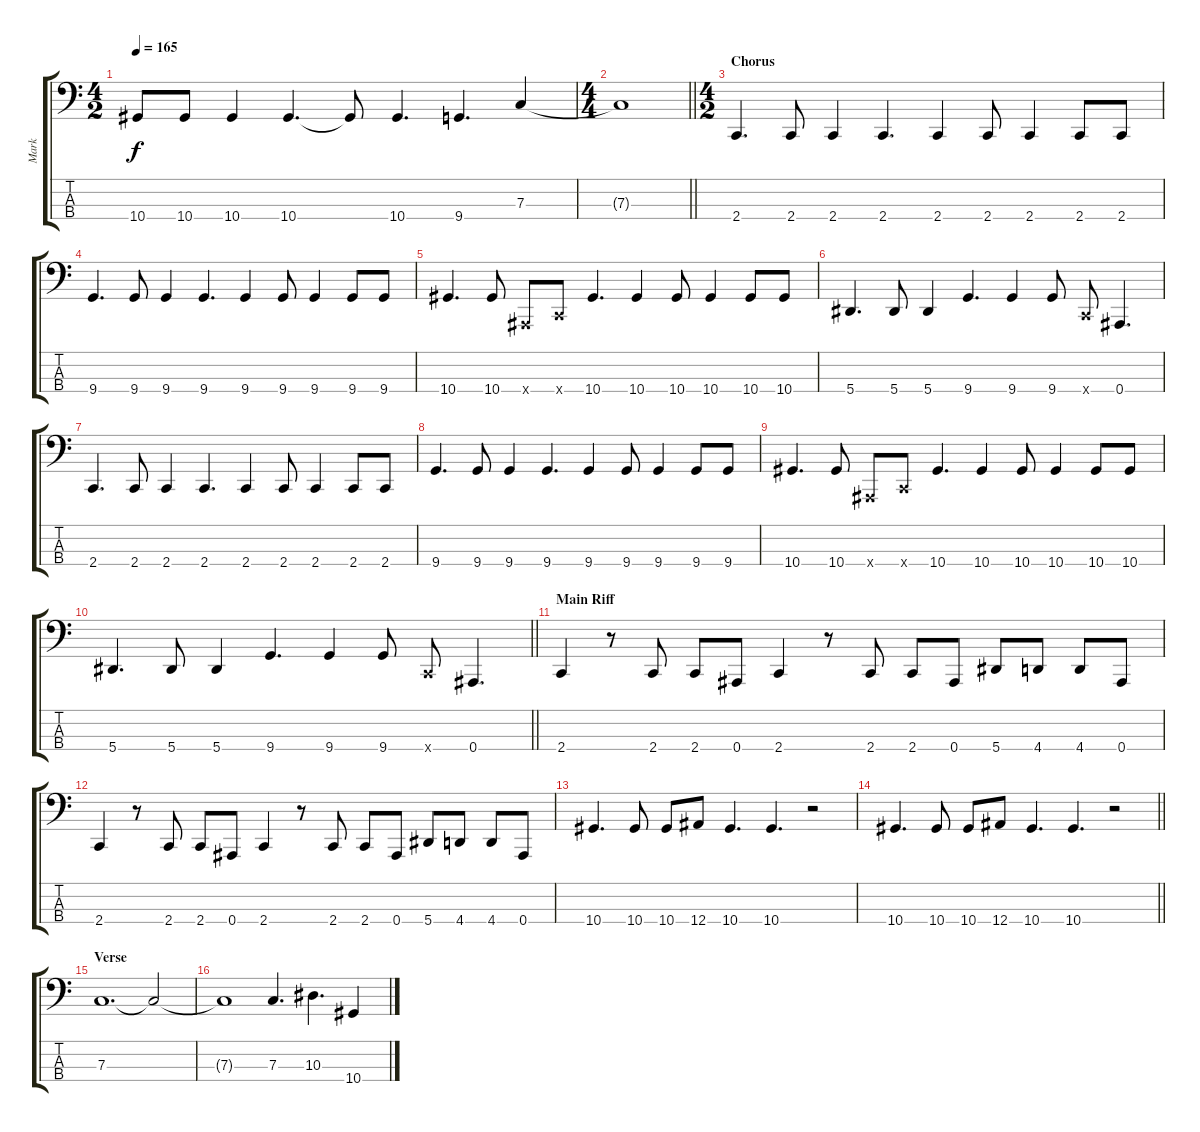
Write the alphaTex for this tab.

\track ("Mark" "Mark") {instrument electricbassfinger}
\staff {score tabs}
\tuning (Eb2 Bb1 F1 Bb0) {hide}
\ts (4 2)
\tempo 165
\clef f4
\ks c
10.4{t}.8{dy f} 10.4.8 10.4.4 10.4.4{d} 10.4{t}.8 10.4.4{d} 9.4.4{d} 7.3.4 |
\ts (4 4)
\barLineRight lightlight
7.3{t}.1 |
\ts (4 2)
\section ("" "Chorus")
2.4.4{d} 2.4.8 2.4.4 2.4.4{d} 2.4.4 2.4.8 2.4.4 2.4.8 2.4.8 |
9.4.4{d} 9.4.8 9.4.4 9.4.4{d} 9.4.4 9.4.8 9.4.4 9.4.8 9.4.8 |
10.4.4{d} 10.4.8 0.4{x}.8 2.4{x}.8 10.4.4{d} 10.4.4 10.4.8 10.4.4 10.4.8 10.4.8 |
5.4.4{d} 5.4.8 5.4.4 9.4.4{d} 9.4.4 9.4.8 2.4{x}.8 0.4.4{d} |
2.4.4{d} 2.4.8 2.4.4 2.4.4{d} 2.4.4 2.4.8 2.4.4 2.4.8 2.4.8 |
9.4.4{d} 9.4.8 9.4.4 9.4.4{d} 9.4.4 9.4.8 9.4.4 9.4.8 9.4.8 |
10.4.4{d} 10.4.8 0.4{x}.8 2.4{x}.8 10.4.4{d} 10.4.4 10.4.8 10.4.4 10.4.8 10.4.8 |
\barLineRight lightlight
5.4.4{d} 5.4.8 5.4.4 9.4.4{d} 9.4.4 9.4.8 2.4{x}.8 0.4.4{d} |
\section ("" "Main Riff")
2.4.4 r.8 2.4.8 2.4.8 0.4.8 2.4.4 r.8 2.4.8 2.4.8 0.4.8 5.4.8 4.4.8 4.4.8 0.4.8 |
2.4.4 r.8 2.4.8 2.4.8 0.4.8 2.4.4 r.8 2.4.8 2.4.8 0.4.8 5.4.8 4.4.8 4.4.8 0.4.8 |
10.4.4{d} 10.4.8 10.4.8 12.4.8 10.4.4{d} 10.4.4{d} r.2 |
\barLineRight lightlight
10.4.4{d} 10.4.8 10.4.8 12.4.8 10.4.4{d} 10.4.4{d} r.2 |
\section ("" "Verse")
7.3.1{d} 7.3{t}.2 |
7.3{t}.1 7.3.4{d} 10.3.4{d} 10.4.4
